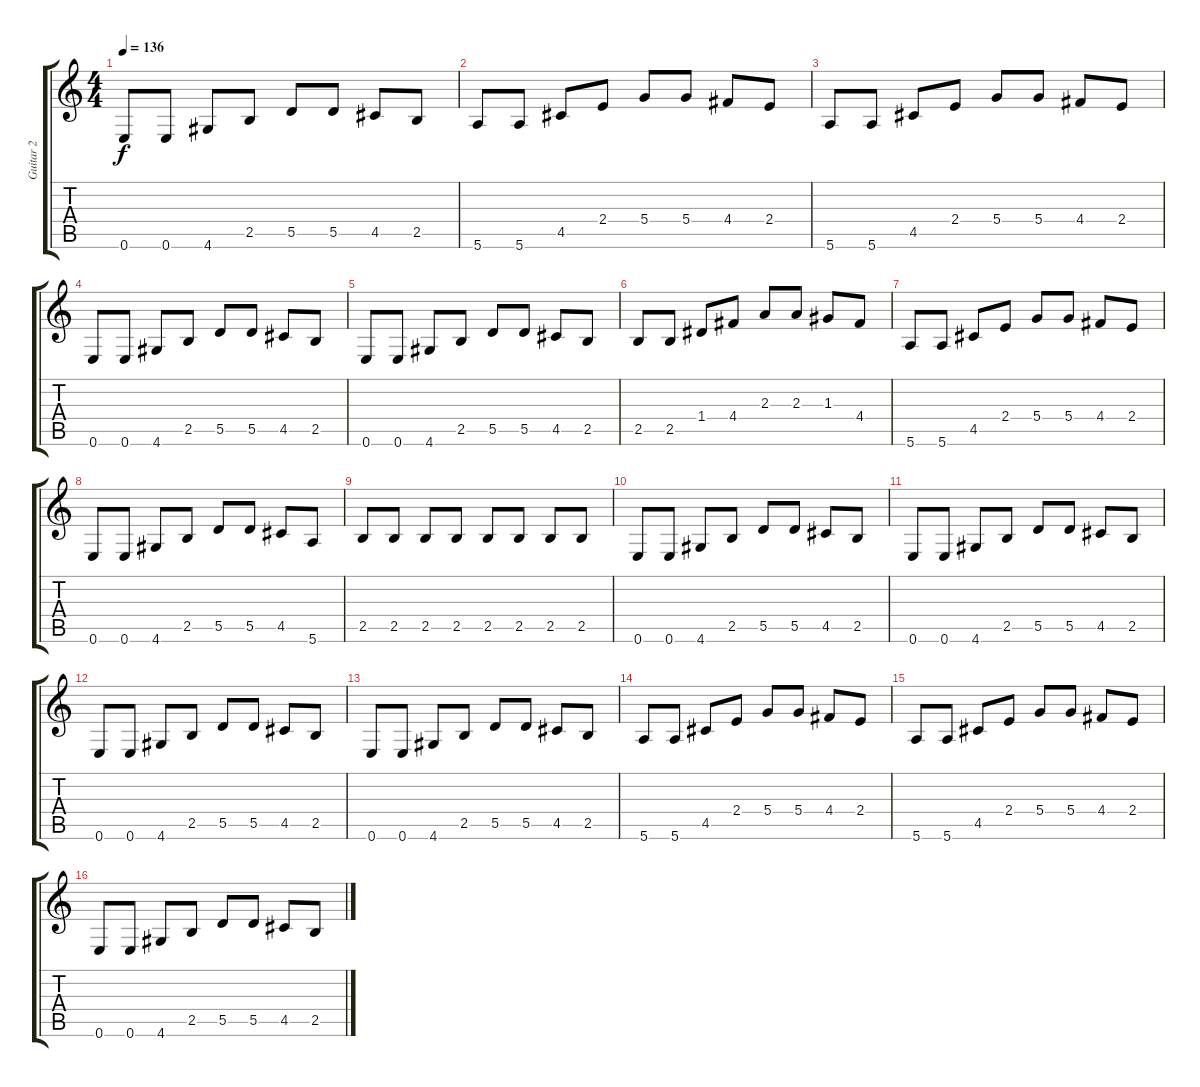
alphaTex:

\track ("Guitar 2" "Guitar 2") {instrument electricguitarmuted}
\staff {score tabs}
\tuning (E4 B3 G3 D3 A2 E2) {hide}
\ts (4 4)
\tempo 136
\clef g2
\ks c
0.6.8{dy f} 0.6.8 4.6.8 2.5.8 5.5.8 5.5.8 4.5.8 2.5.8 |
5.6.8 5.6.8 4.5.8 2.4.8 5.4.8 5.4.8 4.4.8 2.4.8 |
5.6.8 5.6.8 4.5.8 2.4.8 5.4.8 5.4.8 4.4.8 2.4.8 |
0.6.8 0.6.8 4.6.8 2.5.8 5.5.8 5.5.8 4.5.8 2.5.8 |
0.6.8 0.6.8 4.6.8 2.5.8 5.5.8 5.5.8 4.5.8 2.5.8 |
2.5.8 2.5.8 1.4.8 4.4.8 2.3.8 2.3.8 1.3.8 4.4.8 |
5.6.8 5.6.8 4.5.8 2.4.8 5.4.8 5.4.8 4.4.8 2.4.8 |
0.6.8 0.6.8 4.6.8 2.5.8 5.5.8 5.5.8 4.5.8 5.6.8 |
2.5.8 2.5.8 2.5.8 2.5.8 2.5.8 2.5.8 2.5.8 2.5.8 |
0.6.8 0.6.8 4.6.8 2.5.8 5.5.8 5.5.8 4.5.8 2.5.8 |
0.6.8 0.6.8 4.6.8 2.5.8 5.5.8 5.5.8 4.5.8 2.5.8 |
0.6.8 0.6.8 4.6.8 2.5.8 5.5.8 5.5.8 4.5.8 2.5.8 |
0.6.8 0.6.8 4.6.8 2.5.8 5.5.8 5.5.8 4.5.8 2.5.8 |
5.6.8 5.6.8 4.5.8 2.4.8 5.4.8 5.4.8 4.4.8 2.4.8 |
5.6.8 5.6.8 4.5.8 2.4.8 5.4.8 5.4.8 4.4.8 2.4.8 |
0.6.8 0.6.8 4.6.8 2.5.8 5.5.8 5.5.8 4.5.8 2.5.8
